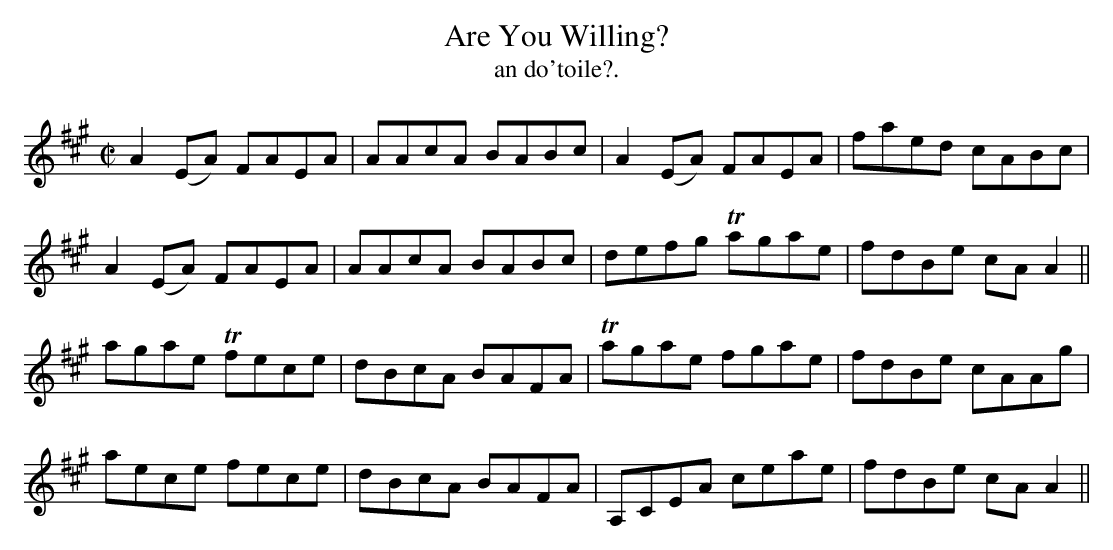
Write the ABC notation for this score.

X:1
T: Are You Willing?
T: an do'toile?.
M: C|
L: 1/8
K: A
A2 (EA) FAEA|AAcA BABc|A2 (EA) FAEA|faed cABc|
A2 (EA) FAEA|AAcA BABc|defg Tagae|fdBe cA A2||
agae Tfece|dBcA BAFA|Tagae fgae|fdBe cAAg|
aece fece|dBcA BAFA|A,CEA ceae|fdBe cA A2||
